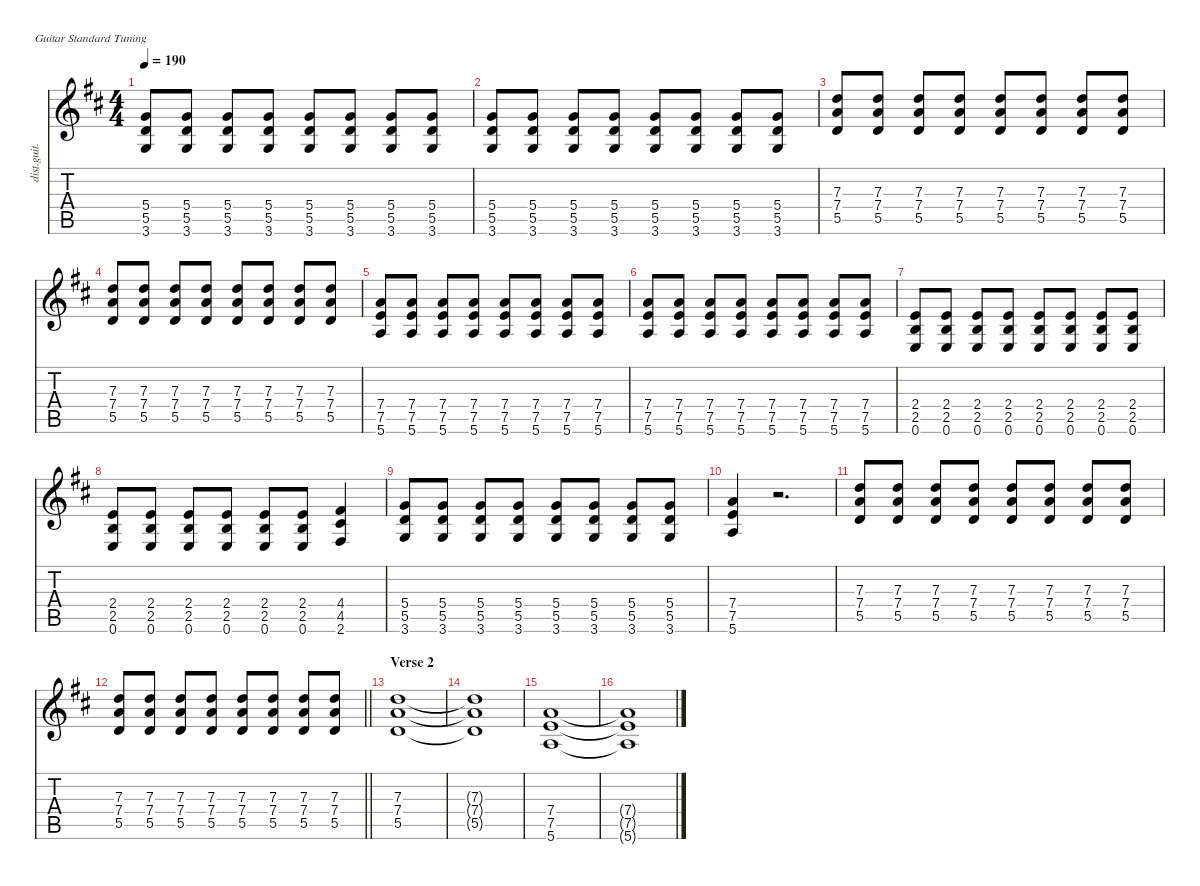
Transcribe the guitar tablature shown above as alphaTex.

\defaultSystemsLayout 4
\hideDynamics
\bracketExtendMode nobrackets
\otherSystemsTrackNameOrientation horizontal
\track ("James Bourne" "dist.guit.") {instrument distortionguitar}
\staff {score tabs}
\tuning (E4 B3 G3 D3 A2 E2)
\ts (4 4)
\tempo 190
\clef g2
\ks d
(5.4{acc forcenatural} 5.5{acc forcenatural} 3.6{acc forcenatural}).8{dy f beam Up} (5.4{acc forcenatural} 5.5{acc forcenatural} 3.6{acc forcenatural}).8{beam Up} (5.4{acc forcenatural} 5.5{acc forcenatural} 3.6{acc forcenatural}).8{beam Up} (5.4{acc forcenatural} 5.5{acc forcenatural} 3.6{acc forcenatural}).8{beam Up} (5.4{acc forcenatural} 5.5{acc forcenatural} 3.6{acc forcenatural}).8{beam Up} (5.4{acc forcenatural} 5.5{acc forcenatural} 3.6{acc forcenatural}).8{beam Up} (5.4{acc forcenatural} 5.5{acc forcenatural} 3.6{acc forcenatural}).8{beam Up} (5.4{acc forcenatural} 5.5{acc forcenatural} 3.6{acc forcenatural}).8{beam Up} |
(5.4{acc forcenatural} 5.5{acc forcenatural} 3.6{acc forcenatural}).8{beam Up} (5.4{acc forcenatural} 5.5{acc forcenatural} 3.6{acc forcenatural}).8{beam Up} (5.4{acc forcenatural} 5.5{acc forcenatural} 3.6{acc forcenatural}).8{beam Up} (5.4{acc forcenatural} 5.5{acc forcenatural} 3.6{acc forcenatural}).8{beam Up} (5.4{acc forcenatural} 5.5{acc forcenatural} 3.6{acc forcenatural}).8{beam Up} (5.4{acc forcenatural} 5.5{acc forcenatural} 3.6{acc forcenatural}).8{beam Up} (5.4{acc forcenatural} 5.5{acc forcenatural} 3.6{acc forcenatural}).8{beam Up} (5.4{acc forcenatural} 5.5{acc forcenatural} 3.6{acc forcenatural}).8{beam Up} |
(7.3{acc forcenatural} 7.4{acc forcenatural} 5.5{acc forcenatural}).8{beam Up} (7.3{acc forcenatural} 7.4{acc forcenatural} 5.5{acc forcenatural}).8{beam Up} (7.3{acc forcenatural} 7.4{acc forcenatural} 5.5{acc forcenatural}).8{beam Up} (7.3{acc forcenatural} 7.4{acc forcenatural} 5.5{acc forcenatural}).8{beam Up} (7.3{acc forcenatural} 7.4{acc forcenatural} 5.5{acc forcenatural}).8{beam Up} (7.3{acc forcenatural} 7.4{acc forcenatural} 5.5{acc forcenatural}).8{beam Up} (7.3{acc forcenatural} 7.4{acc forcenatural} 5.5{acc forcenatural}).8{beam Up} (7.3{acc forcenatural} 7.4{acc forcenatural} 5.5{acc forcenatural}).8{beam Up} |
(7.3{acc forcenatural} 7.4{acc forcenatural} 5.5{acc forcenatural}).8{beam Up} (7.3{acc forcenatural} 7.4{acc forcenatural} 5.5{acc forcenatural}).8{beam Up} (7.3{acc forcenatural} 7.4{acc forcenatural} 5.5{acc forcenatural}).8{beam Up} (7.3{acc forcenatural} 7.4{acc forcenatural} 5.5{acc forcenatural}).8{beam Up} (7.3{acc forcenatural} 7.4{acc forcenatural} 5.5{acc forcenatural}).8{beam Up} (7.3{acc forcenatural} 7.4{acc forcenatural} 5.5{acc forcenatural}).8{beam Up} (7.3{acc forcenatural} 7.4{acc forcenatural} 5.5{acc forcenatural}).8{beam Up} (7.3{acc forcenatural} 7.4{acc forcenatural} 5.5{acc forcenatural}).8{beam Up} |
(7.4{acc forcenatural} 7.5{acc forcenatural} 5.6{acc forcenatural}).8{beam Up} (7.4{acc forcenatural} 7.5{acc forcenatural} 5.6{acc forcenatural}).8{beam Up} (7.4{acc forcenatural} 7.5{acc forcenatural} 5.6{acc forcenatural}).8{beam Up} (7.4{acc forcenatural} 7.5{acc forcenatural} 5.6{acc forcenatural}).8{beam Up} (7.4{acc forcenatural} 7.5{acc forcenatural} 5.6{acc forcenatural}).8{beam Up} (7.4{acc forcenatural} 7.5{acc forcenatural} 5.6{acc forcenatural}).8{beam Up} (7.4{acc forcenatural} 7.5{acc forcenatural} 5.6{acc forcenatural}).8{beam Up} (7.4{acc forcenatural} 7.5{acc forcenatural} 5.6{acc forcenatural}).8{beam Up} |
(7.4{acc forcenatural} 7.5{acc forcenatural} 5.6{acc forcenatural}).8{beam Up} (7.4{acc forcenatural} 7.5{acc forcenatural} 5.6{acc forcenatural}).8{beam Up} (7.4{acc forcenatural} 7.5{acc forcenatural} 5.6{acc forcenatural}).8{beam Up} (7.4{acc forcenatural} 7.5{acc forcenatural} 5.6{acc forcenatural}).8{beam Up} (7.4{acc forcenatural} 7.5{acc forcenatural} 5.6{acc forcenatural}).8{beam Up} (7.4{acc forcenatural} 7.5{acc forcenatural} 5.6{acc forcenatural}).8{beam Up} (7.4{acc forcenatural} 7.5{acc forcenatural} 5.6{acc forcenatural}).8{beam Up} (7.4{acc forcenatural} 7.5{acc forcenatural} 5.6{acc forcenatural}).8{beam Up} |
(2.4{acc forcenatural} 2.5{acc forcenatural} 0.6{acc forcenatural}).8{beam Up} (2.4{acc forcenatural} 2.5{acc forcenatural} 0.6{acc forcenatural}).8{beam Up} (2.4{acc forcenatural} 2.5{acc forcenatural} 0.6{acc forcenatural}).8{beam Up} (2.4{acc forcenatural} 2.5{acc forcenatural} 0.6{acc forcenatural}).8{beam Up} (2.4{acc forcenatural} 2.5{acc forcenatural} 0.6{acc forcenatural}).8{beam Up} (2.4{acc forcenatural} 2.5{acc forcenatural} 0.6{acc forcenatural}).8{beam Up} (2.4{acc forcenatural} 2.5{acc forcenatural} 0.6{acc forcenatural}).8{beam Up} (2.4{acc forcenatural} 2.5{acc forcenatural} 0.6{acc forcenatural}).8{beam Up} |
(2.4{acc forcenatural} 2.5{acc forcenatural} 0.6{acc forcenatural}).8{beam Up} (2.4{acc forcenatural} 2.5{acc forcenatural} 0.6{acc forcenatural}).8{beam Up} (2.4{acc forcenatural} 2.5{acc forcenatural} 0.6{acc forcenatural}).8{beam Up} (2.4{acc forcenatural} 2.5{acc forcenatural} 0.6{acc forcenatural}).8{beam Up} (2.4{acc forcenatural} 2.5{acc forcenatural} 0.6{acc forcenatural}).8{beam Up} (2.4{acc forcenatural} 2.5{acc forcenatural} 0.6{acc forcenatural}).8{beam Up} (4.4{acc #} 4.5{acc #} 2.6{acc #}).4{beam Up} |
(5.4{acc forcenatural} 5.5{acc forcenatural} 3.6{acc forcenatural}).8{beam Up} (5.4{acc forcenatural} 5.5{acc forcenatural} 3.6{acc forcenatural}).8{beam Up} (5.4{acc forcenatural} 5.5{acc forcenatural} 3.6{acc forcenatural}).8{beam Up} (5.4{acc forcenatural} 5.5{acc forcenatural} 3.6{acc forcenatural}).8{beam Up} (5.4{acc forcenatural} 5.5{acc forcenatural} 3.6{acc forcenatural}).8{beam Up} (5.4{acc forcenatural} 5.5{acc forcenatural} 3.6{acc forcenatural}).8{beam Up} (5.4{acc forcenatural} 5.5{acc forcenatural} 3.6{acc forcenatural}).8{beam Up} (5.4{acc forcenatural} 5.5{acc forcenatural} 3.6{acc forcenatural}).8{beam Up} |
(7.4{acc forcenatural} 7.5{acc forcenatural} 5.6{acc forcenatural}).4{beam Up} r.2{d beam Up} |
(7.3{acc forcenatural} 7.4{acc forcenatural} 5.5{acc forcenatural}).8{beam Up} (7.3{acc forcenatural} 7.4{acc forcenatural} 5.5{acc forcenatural}).8{beam Up} (7.3{acc forcenatural} 7.4{acc forcenatural} 5.5{acc forcenatural}).8{beam Up} (7.3{acc forcenatural} 7.4{acc forcenatural} 5.5{acc forcenatural}).8{beam Up} (7.3{acc forcenatural} 7.4{acc forcenatural} 5.5{acc forcenatural}).8{beam Up} (7.3{acc forcenatural} 7.4{acc forcenatural} 5.5{acc forcenatural}).8{beam Up} (7.3{acc forcenatural} 7.4{acc forcenatural} 5.5{acc forcenatural}).8{beam Up} (7.3{acc forcenatural} 7.4{acc forcenatural} 5.5{acc forcenatural}).8{beam Up} |
\barLineRight lightlight
(7.3{acc forcenatural} 7.4{acc forcenatural} 5.5{acc forcenatural}).8{beam Up} (7.3{acc forcenatural} 7.4{acc forcenatural} 5.5{acc forcenatural}).8{beam Up} (7.3{acc forcenatural} 7.4{acc forcenatural} 5.5{acc forcenatural}).8{beam Up} (7.3{acc forcenatural} 7.4{acc forcenatural} 5.5{acc forcenatural}).8{beam Up} (7.3{acc forcenatural} 7.4{acc forcenatural} 5.5{acc forcenatural}).8{beam Up} (7.3{acc forcenatural} 7.4{acc forcenatural} 5.5{acc forcenatural}).8{beam Up} (7.3{acc forcenatural} 7.4{acc forcenatural} 5.5{acc forcenatural}).8{beam Up} (7.3{acc forcenatural} 7.4{acc forcenatural} 5.5{acc forcenatural}).8{beam Up} |
\section ("" "Verse 2")
(7.3{acc forcenatural} 7.4{acc forcenatural} 5.5{acc forcenatural}).1{beam Up} |
(7.3{t acc forcenatural} 7.4{t acc forcenatural} 5.5{t acc forcenatural}).1{beam Up} |
(7.4{acc forcenatural} 7.5{acc forcenatural} 5.6{acc forcenatural}).1{beam Up} |
(7.4{t acc forcenatural} 7.5{t acc forcenatural} 5.6{t acc forcenatural}).1{beam Up}
